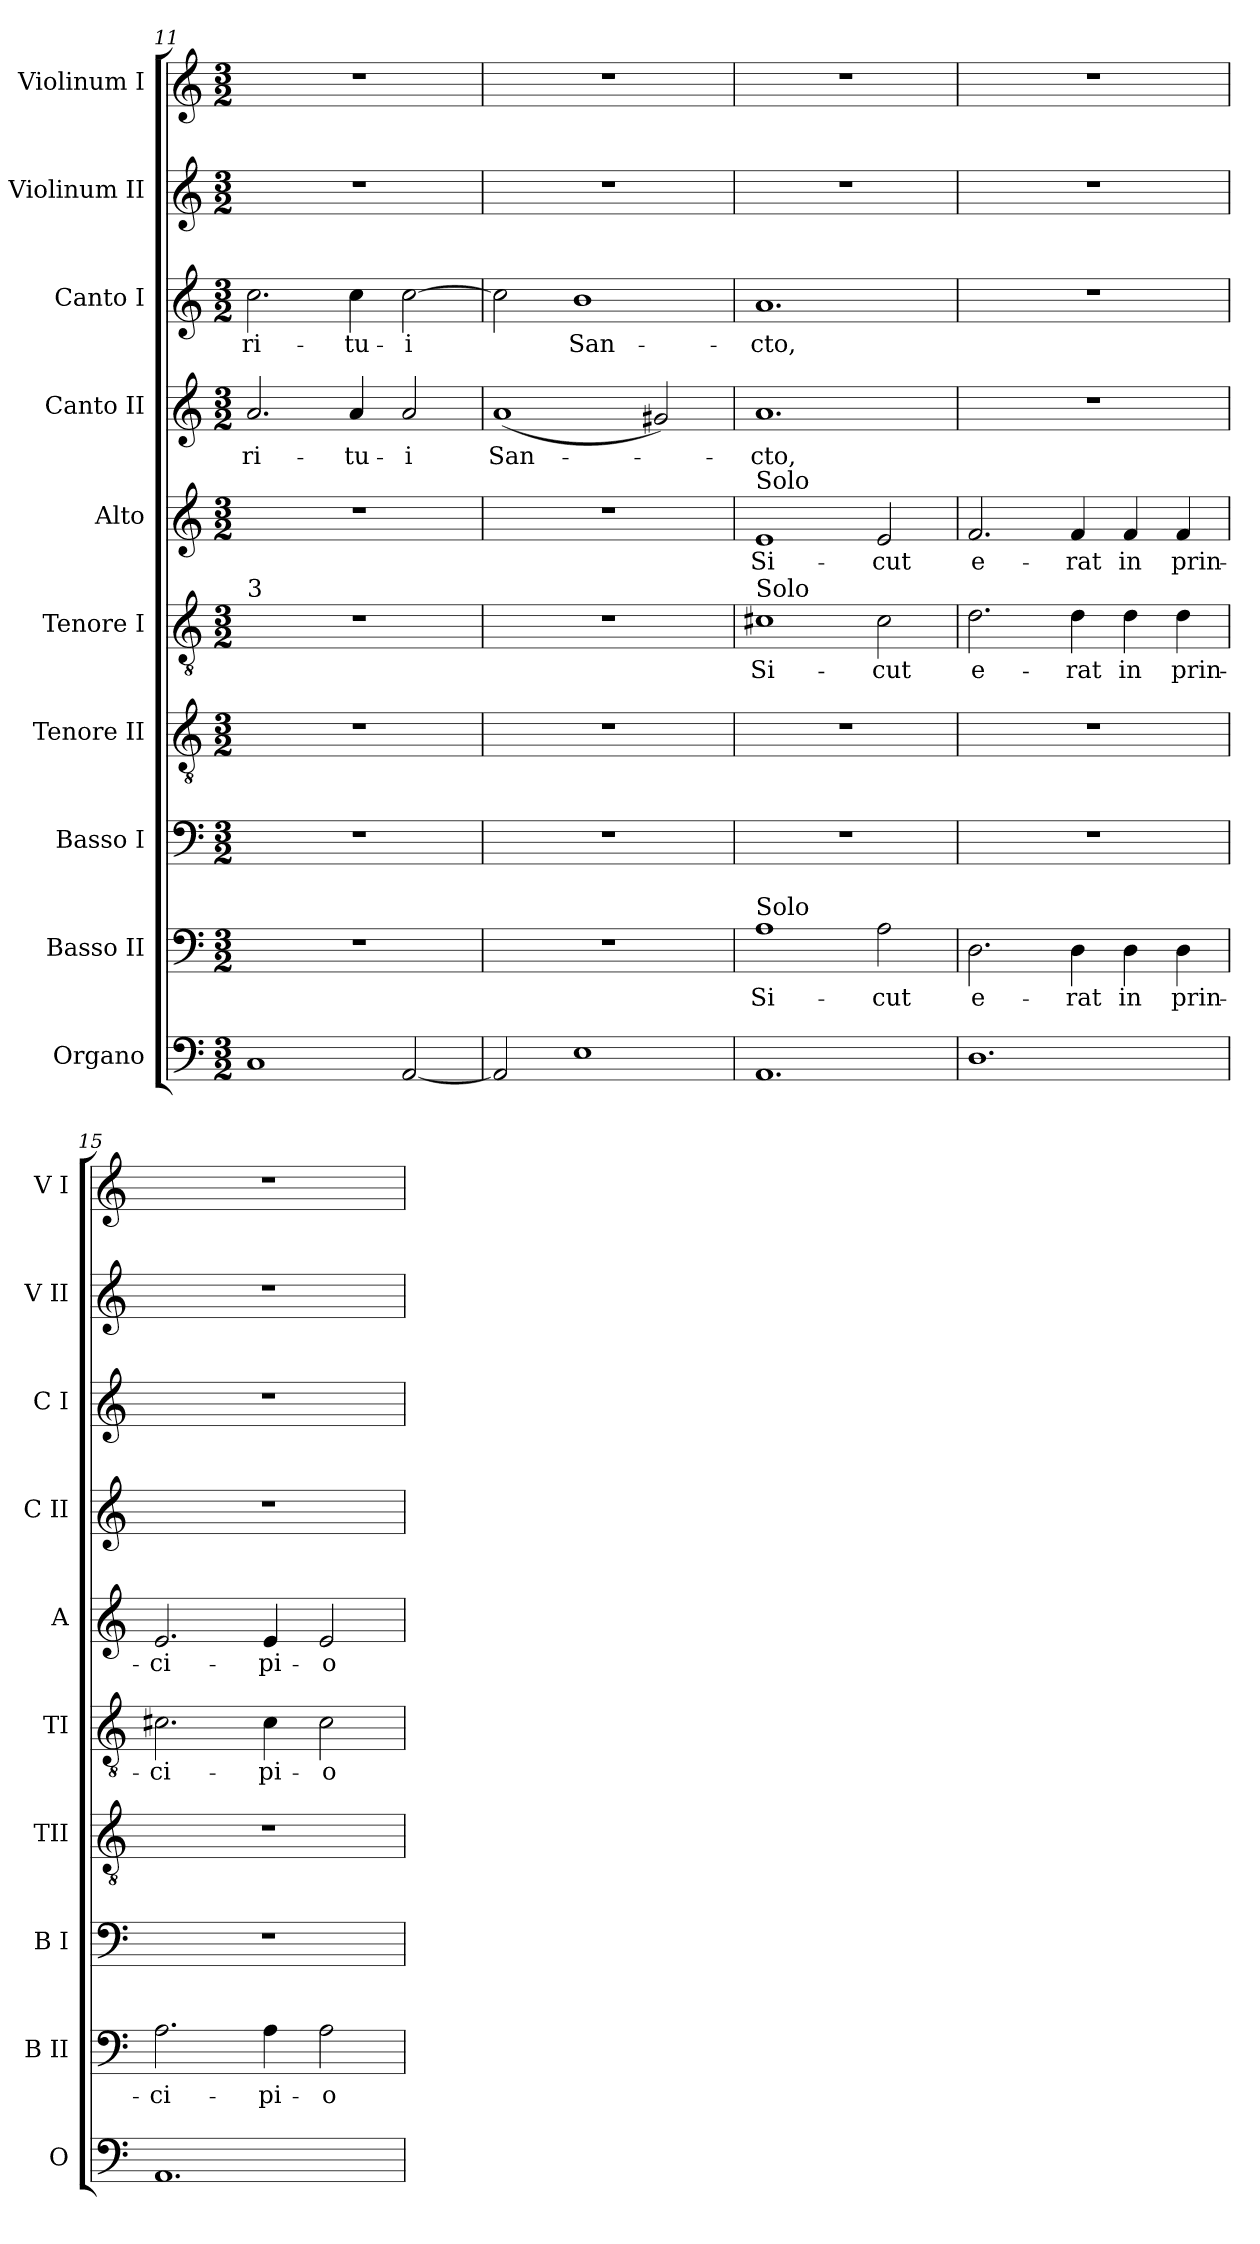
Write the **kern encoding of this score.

**kern	**kern	**text	**kern	**kern	**kern	**text	**kern	**text	**kern	**text	**kern	**text	**kern	**kern
*part10	*part9	*part9	*part8	*part7	*part6	*part6	*part5	*part5	*part4	*part4	*part3	*part3	*part2	*part1
*staff10	*staff9	*staff9	*staff8	*staff7	*staff6	*staff6	*staff5	*staff5	*staff4	*staff4	*staff3	*staff3	*staff2	*staff1
*I"Organo	*I"Basso II	*	*I"Basso I	*I"Tenore II	*I"Tenore I	*	*I"Alto	*	*I"Canto II	*	*I"Canto I	*	*I"Violinum II	*I"Violinum I
*I'O	*I'B II	*	*I'B I	*I'TII	*I'TI	*	*I'A	*	*I'C II	*	*I'C I	*	*I'V II	*I'V I
*clefF4	*clefF4	*	*clefF4	*clefGv2	*clefGv2	*	*clefG2	*	*clefG2	*	*clefG2	*	*clefG2	*clefG2
*k[]	*k[]	*	*k[]	*k[]	*k[]	*	*k[]	*	*k[]	*	*k[]	*	*k[]	*k[]
*C:	*C:	*	*C:	*C:	*C:	*	*C:	*	*C:	*	*C:	*	*C:	*C:
*M3/2	*M3/2	*	*M3/2	*M3/2	*M3/2	*	*M3/2	*	*M3/2	*	*M3/2	*	*M3/2	*M3/2
=11	=11	=11	=11	=11	=11	=11	=11	=11	=11	=11	=11	=11	=11	=11
!	!	!	!	!	!LO:TX:a:t=3	!	!	!	!	!	!	!	!	!
!	!LO:N:vis=1	!	!LO:N:vis=1	!LO:N:vis=1	!LO:N:vis=1	!	!LO:N:vis=1	!	!	!LO:LY:b	!	!LO:LY:b	!LO:N:vis=1	!LO:N:vis=1
1C<	1.r	.	1.r	1.r	1.r	.	1.r	.	2.a/	-ri-	2.cc\	-ri-	1.r	1.r
!	!	!	!	!	!	!	!	!	!	!LO:LY:b	!	!LO:LY:b	!	!
.	.	.	.	.	.	.	.	.	4a/	-tu-	4cc\	-tu-	.	.
!	!	!	!	!	!	!	!	!	!	!LO:LY:b:rj	!	!LO:LY:b:rj	!	!
[<2AA/	.	.	.	.	.	.	.	.	2a/	-i	[>2cc\	-i	.	.
=12	=12	=12	=12	=12	=12	=12	=12	=12	=12	=12	=12	=12	=12	=12
!	!LO:N:vis=1	!	!LO:N:vis=1	!LO:N:vis=1	!LO:N:vis=1	!	!LO:N:vis=1	!	!	!LO:LY:b	!	!	!LO:N:vis=1	!LO:N:vis=1
2AA/]	1.r	.	1.r	1.r	1.r	.	1.r	.	(<1a	San-	2cc\]	.	1.r	1.r
!	!	!	!	!	!	!	!	!	!	!	!	!LO:LY:b	!	!
1E	.	.	.	.	.	.	.	.	.	.	1b	San-	.	.
.	.	.	.	.	.	.	.	.	2g#X/)	.	.	.	.	.
=13	=13	=13	=13	=13	=13	=13	=13	=13	=13	=13	=13	=13	=13	=13
!	!	!	!	!	!	!	!LO:TX:a:t=Solo	!	!	!	!	!	!	!
!	!	!	!	!	!LO:TX:a:t=Solo	!	!	!	!	!	!	!	!	!
!	!LO:TX:a:t=Solo	!	!	!	!	!	!	!	!	!	!	!	!	!
!	!	!LO:LY:b:rj	!LO:N:vis=1	!LO:N:vis=1	!	!LO:LY:b:rj	!	!LO:LY:b:rj	!	!LO:LY:b	!	!LO:LY:b	!LO:N:vis=1	!LO:N:vis=1
1.AA	1A	Si-	1.r	1.r	1c#X	Si-	1e	Si-	1.a	-cto,	1.a	-cto,	1.r	1.r
!	!	!LO:LY:b	!	!	!	!LO:LY:b	!	!LO:LY:b	!	!	!	!	!	!
.	2A\	-cut	.	.	2c#\	-cut	2e/	-cut	.	.	.	.	.	.
=14	=14	=14	=14	=14	=14	=14	=14	=14	=14	=14	=14	=14	=14	=14
!	!	!LO:LY:b	!LO:N:vis=1	!LO:N:vis=1	!	!LO:LY:b	!	!LO:LY:b	!LO:N:vis=1	!	!LO:N:vis=1	!	!LO:N:vis=1	!LO:N:vis=1
1.D	2.D\	e-	1.r	1.r	2.d\	e-	2.f/	e-	1.r	.	1.r	.	1.r	1.r
!	!	!LO:LY:b	!	!	!	!LO:LY:b	!	!LO:LY:b	!	!	!	!	!	!
.	4D\	-rat	.	.	4d\	-rat	4f/	-rat	.	.	.	.	.	.
!	!	!LO:LY:b	!	!	!	!LO:LY:b	!	!LO:LY:b	!	!	!	!	!	!
.	4D\	in	.	.	4d\	in	4f/	in	.	.	.	.	.	.
!	!	!LO:LY:b	!	!	!	!LO:LY:b	!	!LO:LY:b	!	!	!	!	!	!
.	4D\	prin-	.	.	4d\	prin-	4f/	prin-	.	.	.	.	.	.
=15	=15	=15	=15	=15	=15	=15	=15	=15	=15	=15	=15	=15	=15	=15
!	!	!LO:LY:b	!LO:N:vis=1	!LO:N:vis=1	!	!LO:LY:b	!	!LO:LY:b	!LO:N:vis=1	!	!LO:N:vis=1	!	!LO:N:vis=1	!LO:N:vis=1
1.AA	2.A\	-ci-	1.r	1.r	2.c#X\	-ci-	2.e/	-ci-	1.r	.	1.r	.	1.r	1.r
!	!	!LO:LY:b	!	!	!	!LO:LY:b	!	!LO:LY:b	!	!	!	!	!	!
.	4A\	-pi-	.	.	4c#\	-pi-	4e/	-pi-	.	.	.	.	.	.
!	!	!LO:LY:b:rj	!	!	!	!LO:LY:b:rj	!	!LO:LY:b:rj	!	!	!	!	!	!
.	2A\	-o	.	.	2c#\	-o	2e/	-o	.	.	.	.	.	.
=	=	=	=	=	=	=	=	=	=	=	=	=	=	=
*-	*-	*-	*-	*-	*-	*-	*-	*-	*-	*-	*-	*-	*-	*-
